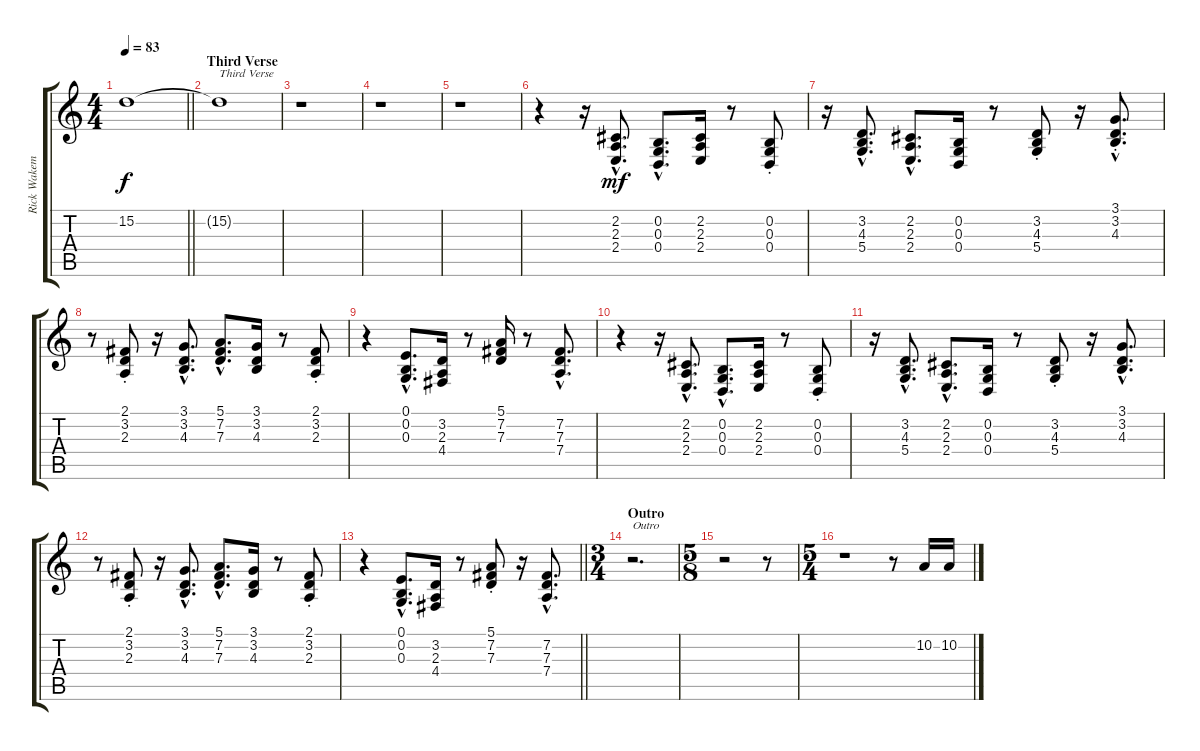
\track ("Rick Wakeman 1" "Rick Wakem") {instrument lead2sawtooth}
\staff {score tabs}
\tuning (E4 B3 G3 D3 A2 E2) {hide}
\ts (4 4)
\tempo 83
\clef g2
\barLineRight lightlight
\ks c
15.2.1{dy f} |
\section ("" "Third Verse")
15.2{t}.1{txt "Third Verse"} |
r.1 |
r.1 |
r.1 |
r.4 r.16 (2.2{hac} 2.3{hac} 2.4{hac}).8{d dy mf} (0.2{hac} 0.3{hac} 0.4{hac}).8{d} (2.2 2.3 2.4).16 r.8 (0.2{st} 0.3 0.4).8 |
r.16 (3.2{hac} 4.3{hac} 5.4{hac}).8{d} (2.2{hac} 2.3{hac} 2.4{hac}).8{d} (0.2 0.3 0.4).16 r.8 (3.2{st} 4.3 5.4).8 r.16 (3.1{hac st} 3.2{hac} 4.3{hac}).8{d} |
r.8 (2.1{st} 3.2 2.3).8 r.16 (3.1{hac} 3.2{hac} 4.3{hac}).8{d} (5.1{hac} 7.2{hac} 7.3{hac}).8{d} (3.1 3.2 4.3).16 r.8 (2.1{st} 3.2 2.3).8 |
r.4 (0.1{hac} 0.2{hac} 0.3{hac}).8{d} (3.2 2.3 4.4).16 r.8 (5.1 7.2 7.3).16 r.8 (7.2{hac} 7.3{hac} 7.4{hac}).8{d} |
r.4 r.16 (2.2{hac} 2.3{hac} 2.4{hac}).8{d} (0.2{hac} 0.3{hac} 0.4{hac}).8{d} (2.2 2.3 2.4).16 r.8 (0.2{st} 0.3 0.4).8 |
r.16 (3.2{hac} 4.3{hac} 5.4{hac}).8{d} (2.2{hac} 2.3{hac} 2.4{hac}).8{d} (0.2 0.3 0.4).16 r.8 (3.2{st} 4.3 5.4).8 r.16 (3.1{hac} 3.2{hac} 4.3{hac}).8{d} |
r.8 (2.1{st} 3.2 2.3).8 r.16 (3.1{hac} 3.2{hac} 4.3{hac}).8{d} (5.1{hac} 7.2{hac} 7.3{hac}).8{d} (3.1 3.2 4.3).16 r.8 (2.1{st} 3.2 2.3).8 |
\barLineRight lightlight
r.4 (0.1{hac} 0.2{hac} 0.3{hac}).8{d} (3.2 2.3 4.4).16 r.8 (5.1{st} 7.2 7.3).8 r.16 (7.2{hac} 7.3{hac} 7.4{hac}).8{d} |
\ts (3 4)
\section ("" "Outro")
r.2{d txt "Outro"} |
\ts (5 8)
r.2 r.8 |
\ts (5 4)
r.1 r.8 10.2.16 10.2.16
